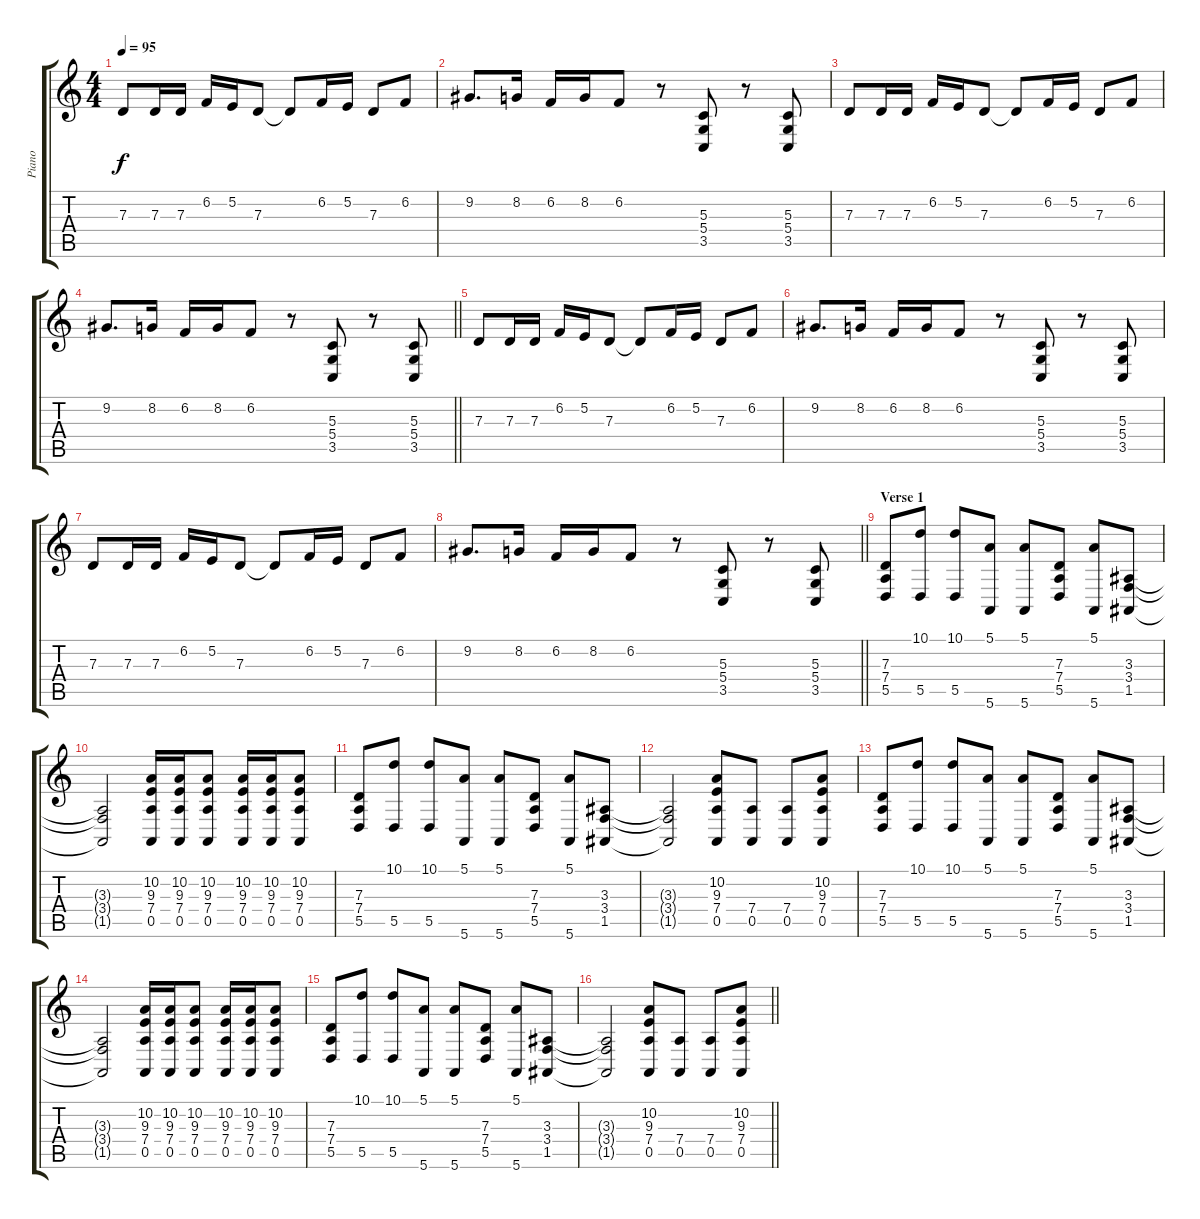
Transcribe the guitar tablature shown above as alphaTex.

\track ("Piano" "Piano") {instrument electricgrandpiano}
\staff {score tabs}
\tuning (E4 B3 G3 D3 A2 E2) {hide}
\ts (4 4)
\tempo 95
\clef g2
\ks c
7.3.8{dy f instrument electricgrandpiano} 7.3.16 7.3.16 6.2.16 5.2.16 7.3.8 7.3{t}.8 6.2.16 5.2.16 7.3.8 6.2.8 |
9.2.8{d} 8.2.16 6.2.16 8.2.16 6.2.8 r.8 (5.3 5.4 3.5).8 r.8 (5.3 5.4 3.5).8 |
7.3.8 7.3.16 7.3.16 6.2.16 5.2.16 7.3.8 7.3{t}.8 6.2.16 5.2.16 7.3.8 6.2.8 |
\barLineRight lightlight
9.2.8{d} 8.2.16 6.2.16 8.2.16 6.2.8 r.8 (5.3 5.4 3.5).8 r.8 (5.3 5.4 3.5).8 |
7.3.8 7.3.16 7.3.16 6.2.16 5.2.16 7.3.8 7.3{t}.8 6.2.16 5.2.16 7.3.8 6.2.8 |
9.2.8{d} 8.2.16 6.2.16 8.2.16 6.2.8 r.8 (5.3 5.4 3.5).8 r.8 (5.3 5.4 3.5).8 |
7.3.8 7.3.16 7.3.16 6.2.16 5.2.16 7.3.8 7.3{t}.8 6.2.16 5.2.16 7.3.8 6.2.8 |
\barLineRight lightlight
9.2.8{d} 8.2.16 6.2.16 8.2.16 6.2.8 r.8 (5.3 5.4 3.5).8 r.8 (5.3 5.4 3.5).8 |
\section ("" "Verse 1")
(7.3 7.4 5.5).8 (10.1 5.5).8 (10.1 5.5).8 (5.1 5.6).8 (5.1 5.6).8 (7.3 7.4 5.5).8 (5.1 5.6).8 (3.3 3.4 1.5).8 |
(3.3{t} 3.4{t} 1.5{t}).2 (10.2 9.3 7.4 0.5).16 (10.2 9.3 7.4 0.5).16 (10.2 9.3 7.4 0.5).8 (10.2 9.3 7.4 0.5).16 (10.2 9.3 7.4 0.5).16 (10.2 9.3 7.4 0.5).8 |
(7.3 7.4 5.5).8 (10.1 5.5).8 (10.1 5.5).8 (5.1 5.6).8 (5.1 5.6).8 (7.3 7.4 5.5).8 (5.1 5.6).8 (3.3 3.4 1.5).8 |
(3.3{t} 3.4{t} 1.5{t}).2 (10.2 9.3 7.4 0.5).8 (7.4 0.5).8 (7.4 0.5).8 (10.2 9.3 7.4 0.5).8 |
(7.3 7.4 5.5).8 (10.1 5.5).8 (10.1 5.5).8 (5.1 5.6).8 (5.1 5.6).8 (7.3 7.4 5.5).8 (5.1 5.6).8 (3.3 3.4 1.5).8 |
(3.3{t} 3.4{t} 1.5{t}).2 (10.2 9.3 7.4 0.5).16 (10.2 9.3 7.4 0.5).16 (10.2 9.3 7.4 0.5).8 (10.2 9.3 7.4 0.5).16 (10.2 9.3 7.4 0.5).16 (10.2 9.3 7.4 0.5).8 |
(7.3 7.4 5.5).8 (10.1 5.5).8 (10.1 5.5).8 (5.1 5.6).8 (5.1 5.6).8 (7.3 7.4 5.5).8 (5.1 5.6).8 (3.3 3.4 1.5).8 |
\barLineRight lightlight
(3.3{t} 3.4{t} 1.5{t}).2 (10.2 9.3 7.4 0.5).8 (7.4 0.5).8 (7.4 0.5).8 (10.2 9.3 7.4 0.5).8
